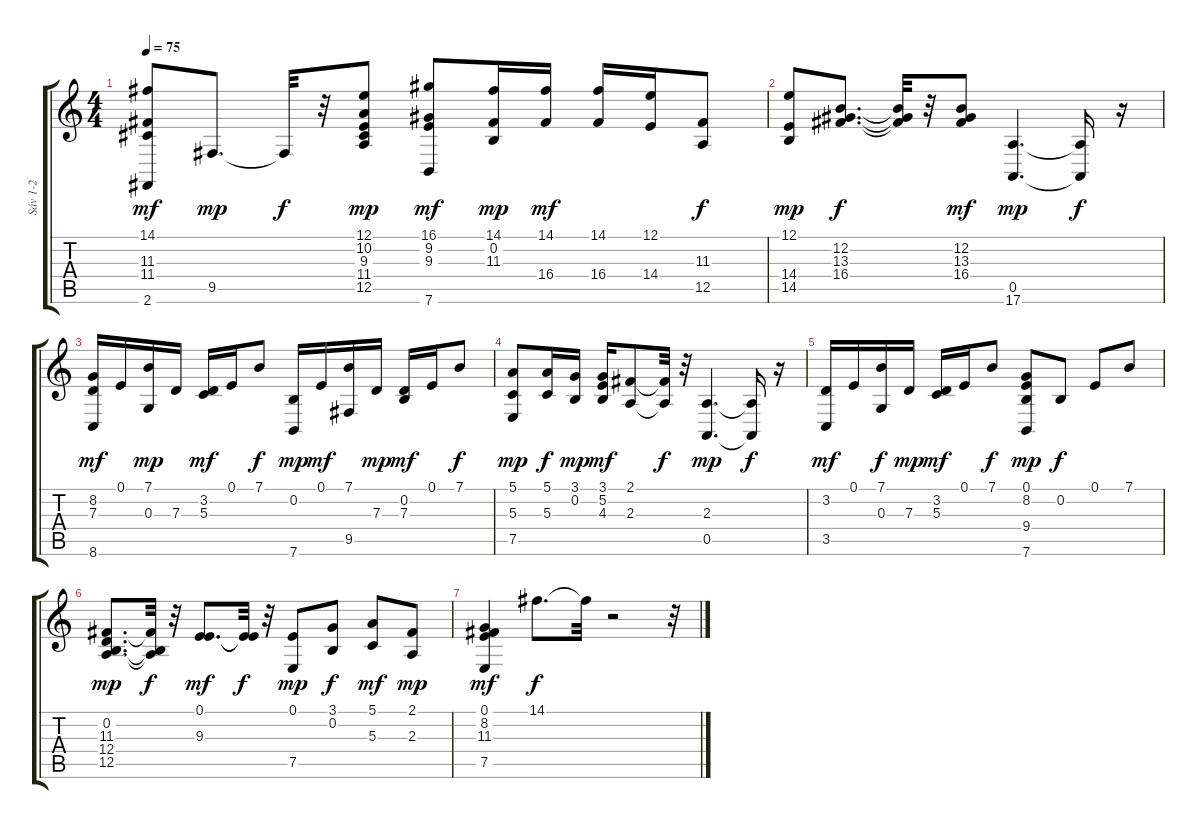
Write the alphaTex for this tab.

\track ("Sáv 1-2" "Sáv 1-2") {instrument acousticgrandpiano}
\staff {score tabs}
\tuning (E4 B3 G3 D3 A2 E2) {hide}
\ts (4 4)
\tempo 75
\clef g2
\ks c
(14.1 11.3 11.4 2.6).8{dy mf} 9.5.8{d dy mp} 9.5{t}.32{dy f} r.32 (12.1 10.2 9.3 11.4 12.5).8{dy mp} (16.1 9.2 9.3 7.6).8{dy mf} (14.1 0.2 11.3).16{dy mp} (14.1 16.4).16{dy mf} (14.1 16.4).16 (12.1 14.4).16 (11.3 12.5).8{dy f} |
(12.1 14.4 14.5).8{dy mp} (12.2 13.3 16.4).8{d dy f} (12.2{t} 13.3{t} 16.4{t}).32 r.32 (12.2 13.3 16.4).8{dy mf} (0.5 17.6).4{d dy mp} (0.5{t} 17.6{t}).16{dy f} r.16 |
(8.2 7.3 8.6).16{dy mf} 0.1.16 (7.1 0.3).16{dy mp} 7.3.16 (3.2 5.3).16{dy mf} 0.1.16 7.1.8{dy f} (0.2 7.6).16{dy mp} 0.1.16{dy mf} (7.1 9.5).16 7.3.16{dy mp} (0.2 7.3).16{dy mf} 0.1.16 7.1.8{dy f} |
(5.1 5.3 7.5).8{dy mp} (5.1 5.3).16{dy f} (3.1 0.2).16{dy mp} (3.1 5.2 4.3).16{dy mf} (2.1 2.3).8 (2.1{t} 2.3{t}).32{dy f} r.32 (2.3 0.5).4{d dy mp} (2.3{t} 0.5{t}).16{dy f} r.16 |
(3.2 3.5).16{dy mf} 0.1.16 (7.1 0.3).16{dy f} 7.3.16{dy mp} (3.2 5.3).16{dy mf} 0.1.16 7.1.8{dy f} (0.1 8.2 9.4 7.6).8{dy mp} 0.2.8{dy f} 0.1.8 7.1.8 |
(0.2 11.3 12.4 12.5).8{d dy mp} (0.2{t} 11.3{t} 12.5{t}).32{dy f} r.32 (0.1 9.3).8{d dy mf} (0.1{t} 9.3{t}).32{dy f} r.32 (0.1 7.5).8{dy mp} (3.1 0.2).8{dy f} (5.1 5.3).8{dy mf} (2.1 2.3).8{dy mp} |
(0.1 8.2 11.3 7.5).4{dy mf} 14.1.8{d dy f} 14.1{t}.32 r.2 r.32
